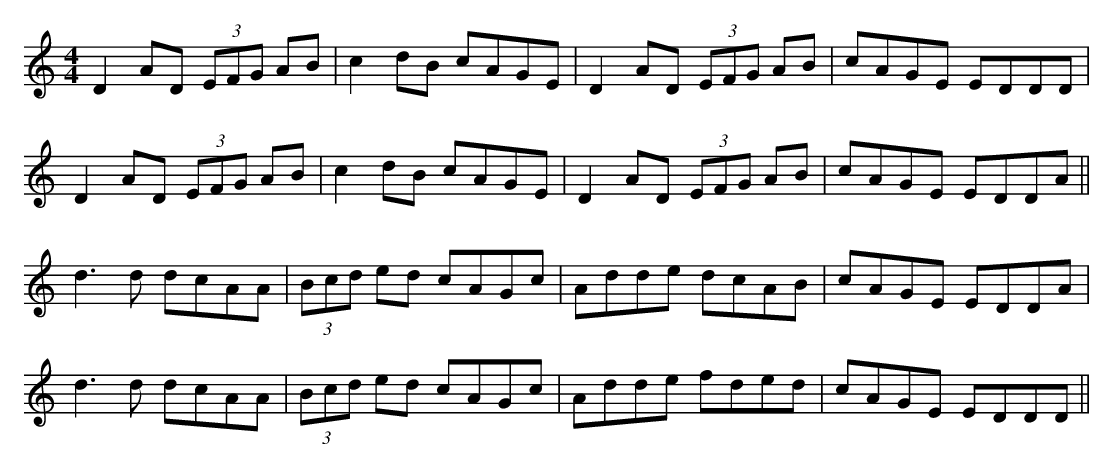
X:1
M:4/4
K:Ddor
D2 AD (3EFG AB|c2 dB cAGE|D2 AD (3EFG AB|cAGE EDDD|
D2 AD (3EFG AB|c2 dB cAGE|D2 AD (3EFG AB|cAGE EDDA||
d3d dcAA|(3Bcd ed cAGc|Adde dcAB|cAGE EDDA|
d3d dcAA|(3Bcd ed cAGc|Adde fded|cAGE EDDD||
